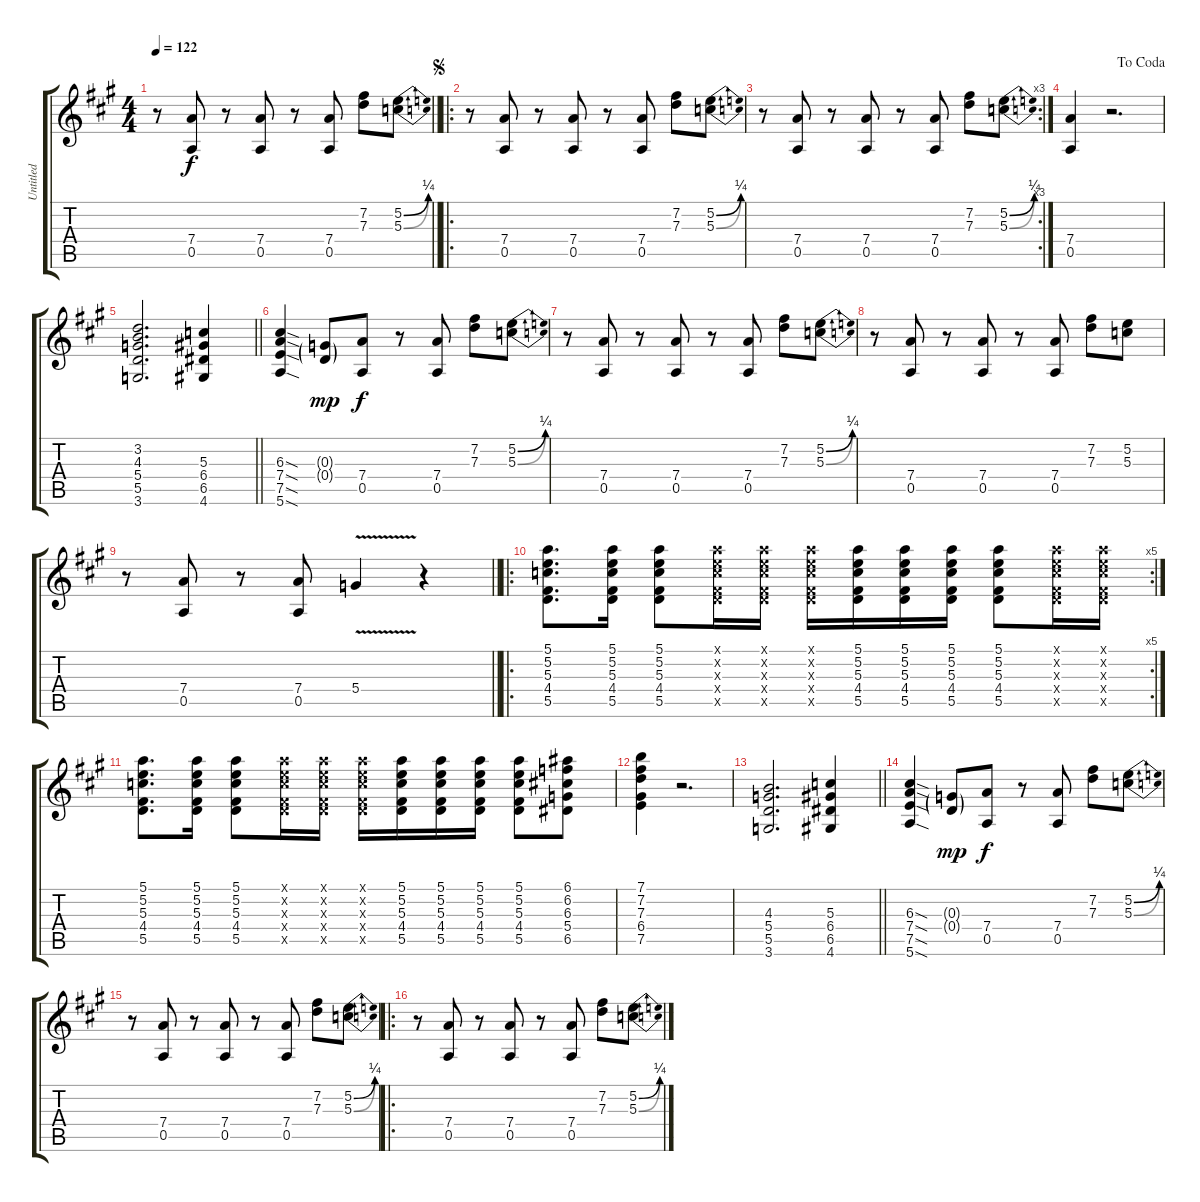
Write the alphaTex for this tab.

\track ("Untitled" "Untitled") {instrument distortionguitar}
\staff {score tabs}
\tuning (E4 B3 G3 D3 A2 E2) {hide}
\ts (4 4)
\tempo 122
\clef g2
\barLineRight lightlight
\ks a
r.8{dy f} (7.4 0.5).8 r.8 (7.4 0.5).8 r.8 (7.4 0.5).8 (7.2 7.3).8 (5.2{be (bend 0 0 60 1)} 5.3{be (bend 0 0 60 1)}).8 |
\ro
\jump segno
r.8 (7.4 0.5).8 r.8 (7.4 0.5).8 r.8 (7.4 0.5).8 (7.2 7.3).8 (5.2{be (bend 0 0 60 1)} 5.3{be (bend 0 0 60 1)}).8 |
\rc 3
r.8 (7.4 0.5).8 r.8 (7.4 0.5).8 r.8 (7.4 0.5).8 (7.2 7.3).8 (5.2{be (bend 0 0 60 1)} 5.3{be (bend 0 0 60 1)}).8 |
\jump dacoda
(7.4 0.5).4 r.2{d} |
\barLineRight lightlight
(3.2 4.3 5.4 5.5 3.6).2{d} (5.3 6.4 6.5 4.6).4 |
(6.3{sod} 7.4{sod} 7.5{sod} 5.6{sod}).4 (0.3{g} 0.4{g}).8{dy mp} (7.4 0.5).8{dy f} r.8 (7.4 0.5).8 (7.2 7.3).8 (5.2{be (bend 0 0 60 1)} 5.3{be (bend 0 0 60 1)}).8 |
r.8 (7.4 0.5).8 r.8 (7.4 0.5).8 r.8 (7.4 0.5).8 (7.2 7.3).8 (5.2{be (bend 0 0 60 1)} 5.3{be (bend 0 0 60 1)}).8 |
r.8 (7.4 0.5).8 r.8 (7.4 0.5).8 r.8 (7.4 0.5).8 (7.2 7.3).8 (5.2 5.3).8 |
\barLineRight lightlight
r.8 (7.4 0.5).8 r.8 (7.4 0.5).8 5.4{v}.4 r.4 |
\ro
\rc 5
(5.1 5.2 5.3 4.4 5.5).8{d} (5.1 5.2 5.3 4.4 5.5).16 (5.1 5.2 5.3 4.4 5.5).8 (5.1{x} 5.2{x} 5.3{x} 4.4{x} 5.5{x}).16 (5.1{x} 5.2{x} 5.3{x} 4.4{x} 5.5{x}).16 (5.1{x} 5.2{x} 5.3{x} 4.4{x} 5.5{x}).16 (5.1 5.2 5.3 4.4 5.5).16 (5.1 5.2 5.3 4.4 5.5).16 (5.1 5.2 5.3 4.4 5.5).16 (5.1 5.2 5.3 4.4 5.5).8 (5.1{x} 5.2{x} 5.3{x} 4.4{x} 5.5{x}).16 (5.1{x} 5.2{x} 5.3{x} 4.4{x} 5.5{x}).16 |
(5.1 5.2 5.3 4.4 5.5).8{d} (5.1 5.2 5.3 4.4 5.5).16 (5.1 5.2 5.3 4.4 5.5).8 (5.1{x} 5.2{x} 5.3{x} 4.4{x} 5.5{x}).16 (5.1{x} 5.2{x} 5.3{x} 4.4{x} 5.5{x}).16 (5.1{x} 5.2{x} 5.3{x} 4.4{x} 5.5{x}).16 (5.1 5.2 5.3 4.4 5.5).16 (5.1 5.2 5.3 4.4 5.5).16 (5.1 5.2 5.3 4.4 5.5).16 (5.1 5.2 5.3 4.4 5.5).8 (6.1 6.2 6.3 5.4 6.5).8 |
(7.1 7.2 7.3 6.4 7.5).4 r.2{d} |
\barLineRight lightlight
(4.3 5.4 5.5 3.6).2{d} (5.3 6.4 6.5 4.6).4 |
(6.3{sod} 7.4{sod} 7.5{sod} 5.6{sod}).4 (0.3{g} 0.4{g}).8{dy mp} (7.4 0.5).8{dy f} r.8 (7.4 0.5).8 (7.2 7.3).8 (5.2{be (bend 0 0 60 1)} 5.3{be (bend 0 0 60 1)}).8 |
r.8 (7.4 0.5).8 r.8 (7.4 0.5).8 r.8 (7.4 0.5).8 (7.2 7.3).8 (5.2{be (bend 0 0 60 1)} 5.3{be (bend 0 0 60 1)}).8 |
\ro
r.8 (7.4 0.5).8 r.8 (7.4 0.5).8 r.8 (7.4 0.5).8 (7.2 7.3).8 (5.2{be (bend 0 0 60 1)} 5.3{be (bend 0 0 60 1)}).8
